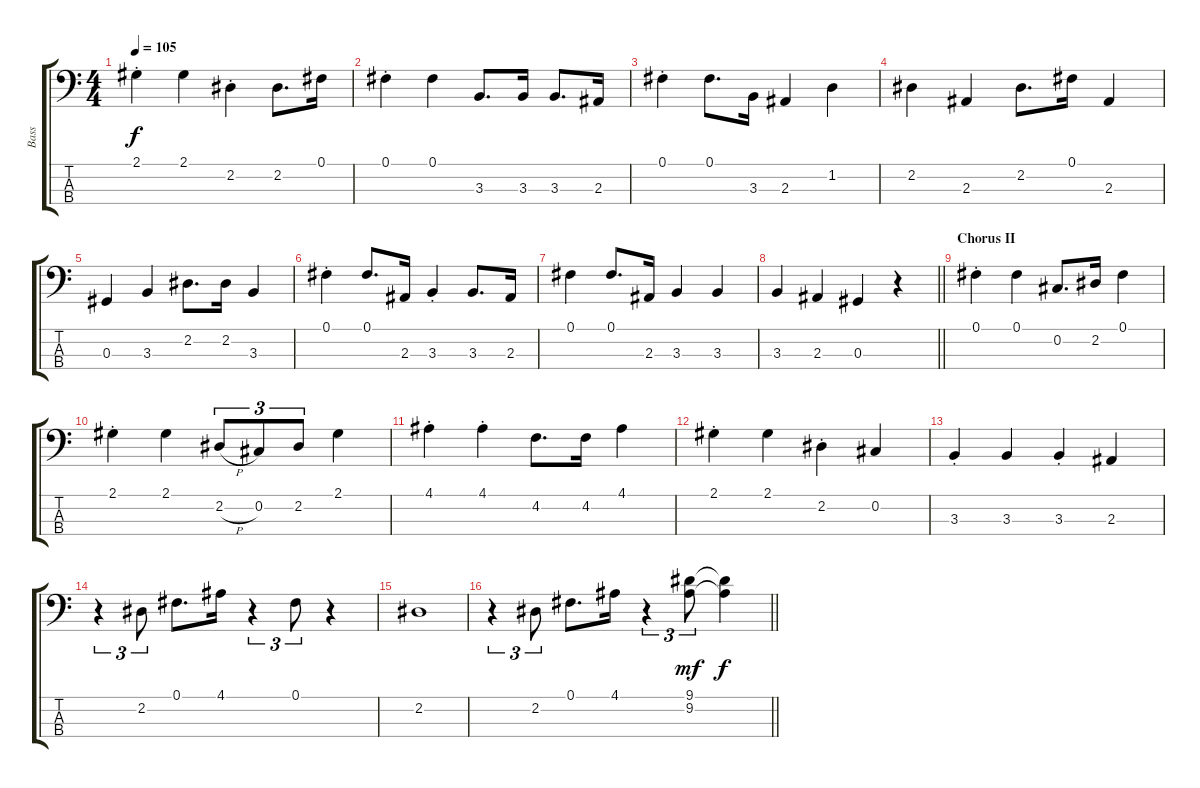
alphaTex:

\track ("Bass" "Bass") {instrument electricbassfinger}
\staff {score tabs}
\tuning (Gb2 Db2 Ab1 Eb1) {hide}
\ts (4 4)
\tempo 105
\clef f4
\ks c
2.1{st}.4{dy f} 2.1.4 2.2{st}.4 2.2.8{d} 0.1.16 |
0.1{st}.4 0.1.4 3.3.8{d} 3.3.16 3.3.8{d} 2.3.16 |
0.1{st}.4 0.1.8{d} 3.3.16 2.3.4 1.2.4 |
2.2.4 2.3.4 2.2.8{d} 0.1.16 2.3.4 |
0.3.4 3.3.4 2.2.8{d} 2.2.16 3.3.4 |
0.1{st}.4 0.1.8{d} 2.3.16 3.3{st}.4 3.3.8{d} 2.3.16 |
0.1.4 0.1.8{d} 2.3.16 3.3.4 3.3.4 |
\barLineRight lightlight
3.3.4 2.3.4 0.3.4 r.4 |
\section ("" "Chorus II")
0.1{st}.4 0.1.4 0.2.8{d} 2.2.16 0.1.4 |
2.1{st}.4 2.1.4 2.2{h}.8{tu (3 2)} 0.2.8{tu (3 2)} 2.2.8{tu (3 2)} 2.1.4 |
4.1{st}.4 4.1{st}.4 4.2.8{d} 4.2.16 4.1.4 |
2.1{st}.4 2.1.4 2.2{st}.4 0.2.4 |
3.3{st}.4 3.3.4 3.3{st}.4 2.3.4 |
r.4{tu (3 2)} 2.2.8{tu (3 2)} 0.1.8{d} 4.1.16 r.4{tu (3 2)} 0.1.8{tu (3 2)} r.4 |
2.2.1 |
\barLineRight lightlight
r.4{tu (3 2)} 2.2.8{tu (3 2)} 0.1.8{d} 4.1.16 r.4{tu (3 2)} (9.1 9.2).8{tu (3 2) dy mf} (9.1{t} 9.2{t}).4{dy f}
